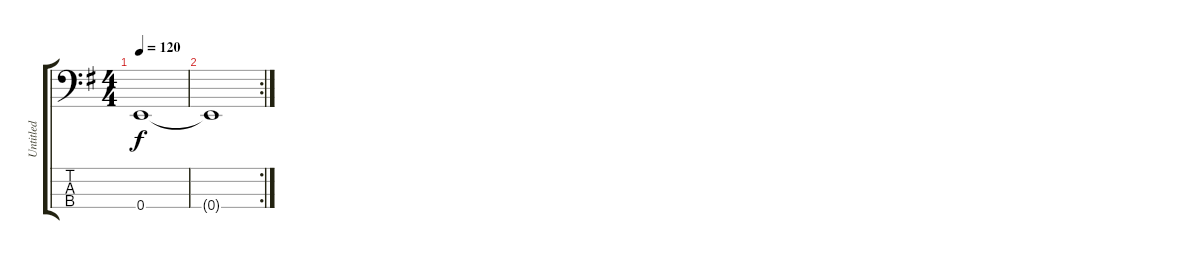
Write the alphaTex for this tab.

\track ("Untitled" "Untitled") {instrument electricbassfinger}
\staff {score tabs}
\tuning (G2 D2 A1 E1) {hide}
\ts (4 4)
\tempo 120
\clef f4
\ks g
0.4.1{dy f} |
\rc 2
0.4{t}.1
